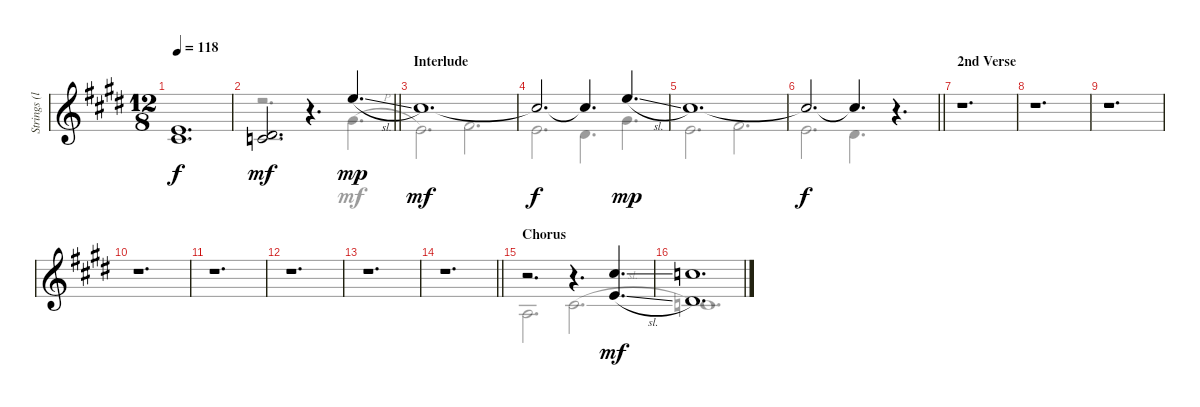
\track ("Strings (left speaker)" "Strings (l") {instrument stringensemble1}
\staff {score}
\tuning (E4 B3 G3 D3 A2 E2) {hide}
\voice
\ts (12 8)
\tempo 118
\clef g2
\ks c#minor
(0.1 2.2).1{d dy f} |
\barLineRight lightlight
(4.2 5.3).2{d dy mf} r.4{d} 12.1{sl}.4{d dy mp} |
\section ("" "Interlude")
9.1.1{d dy mf} |
9.1{t}.2{d dy f} 9.1{t}.4{d} 12.1{sl}.4{d dy mp} |
9.1.1{d} |
\barLineRight lightlight
9.1{t}.2{d dy f} 9.1{t}.4{d} r.4{d} |
\section ("" "2nd Verse")
r.1{d} |
r.1{d} |
r.1{d} |
r.1{d} |
r.1{d} |
r.1{d} |
r.1{d} |
\barLineRight lightlight
r.1{d} |
\section ("" "Chorus")
r.2{d} r.4{d} (9.1{sl} 5.2{sl}).4{d dy mf} |
(8.1 4.2).1{d}
\voice
\clef g2
\ottava regular
\simile none
\ks c#minor
|
\barLineRight lightlight
r.2{d} r.4{d} 9.2{h}.4{d} |
5.2.2{d} 7.2.2{d} |
5.2.2{d} 4.2.4{d} 9.2.4{d} |
5.2.2{d} 7.2.2{d} |
\barLineRight lightlight
5.2.2{d} 4.2.4{d} r.4{d} |
|
|
|
|
|
|
|
\barLineRight lightlight
|
7.4.2{d} 6.3{sl}.2{d} |
5.3.1{d}
